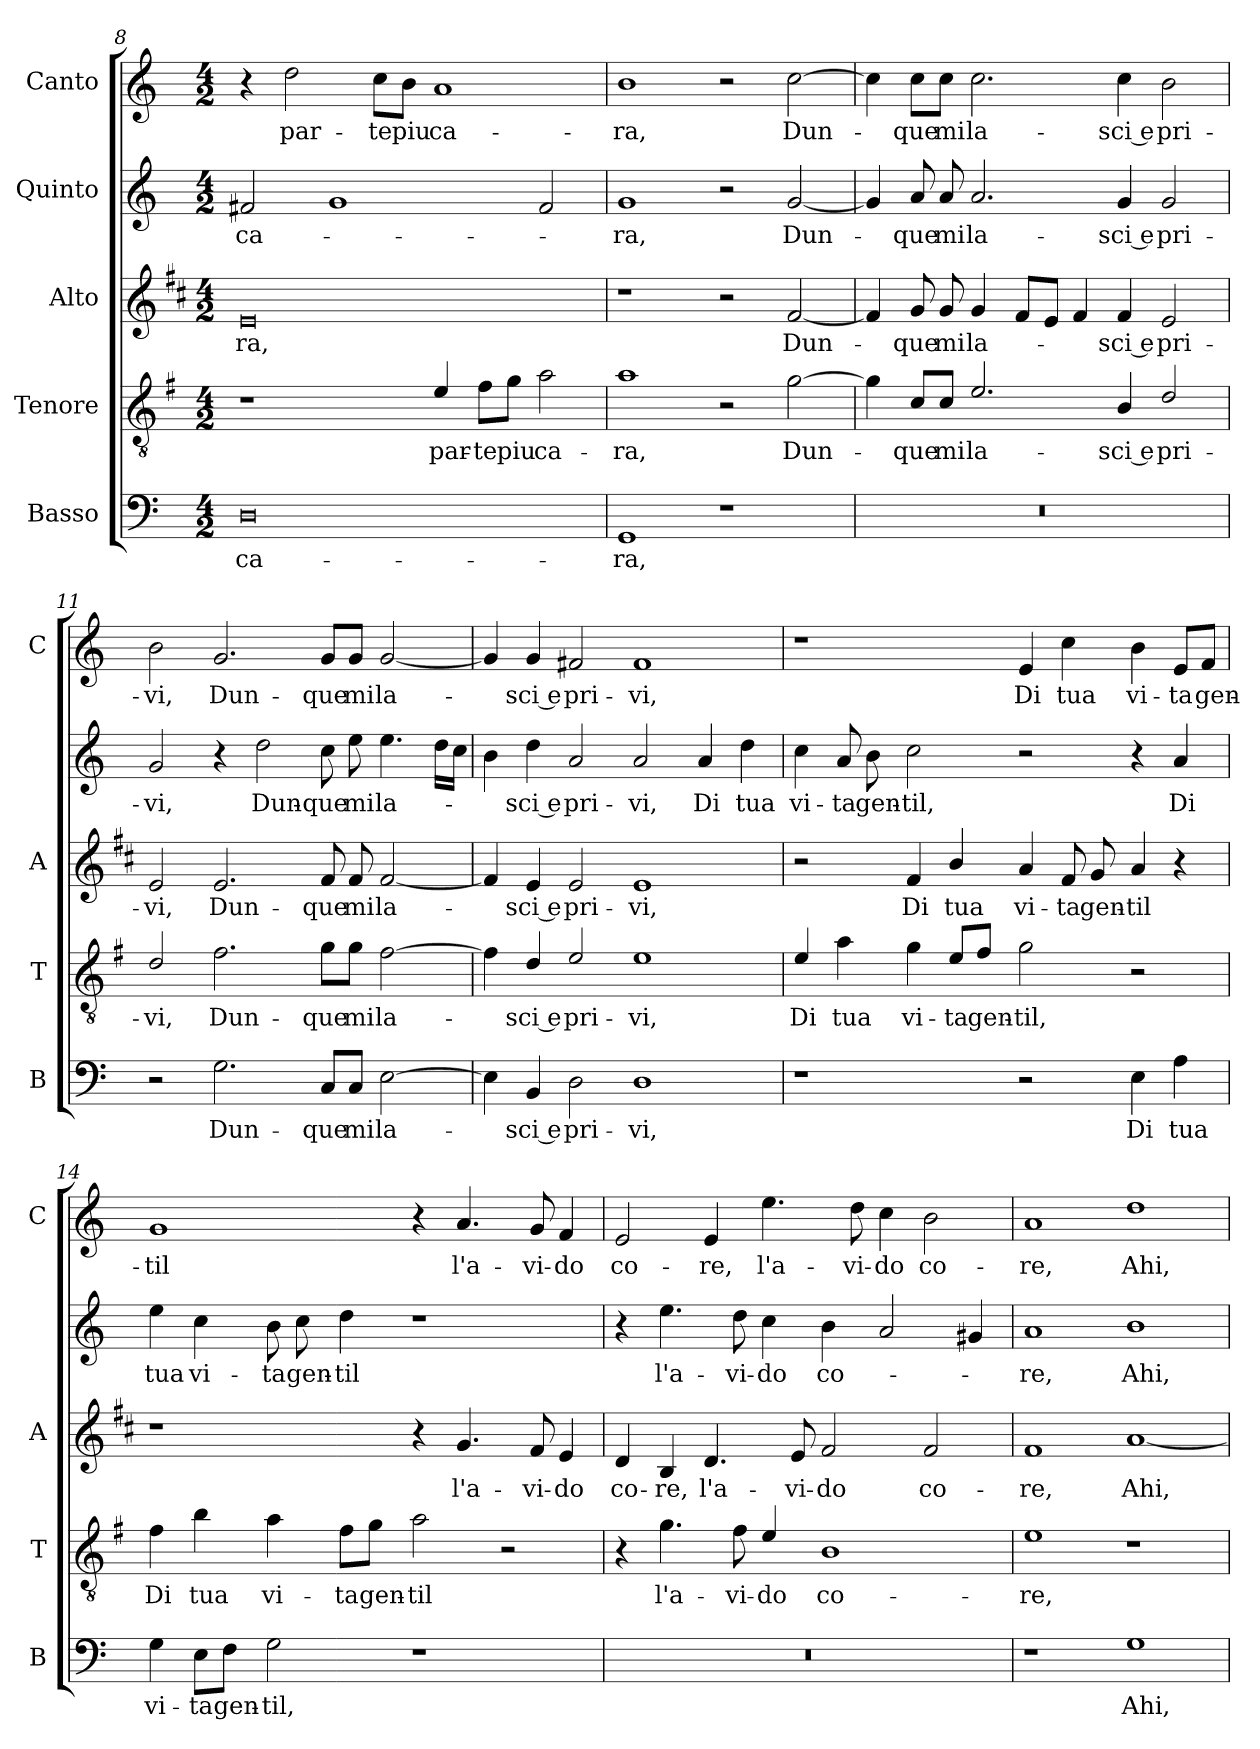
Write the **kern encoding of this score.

**kern	**text	**kern	**text	**kern	**text	**kern	**text	**kern	**text
*part5	*part5	*part4	*part4	*part3	*part3	*part2	*part2	*part1	*part1
*staff5	*staff5	*staff4	*staff4	*staff3	*staff3	*staff2	*staff2	*staff1	*staff1
*I"Basso	*	*I"Tenore	*	*I"Alto	*	*I"Quinto	*	*I"Canto	*
*I'B	*	*I'T	*	*I'A	*	*	*	*I'C	*
*clefF4	*	*clefGv2	*	*clefG2	*	*clefG2	*	*clefG2	*
*	*	*ITrd4c7	*	*ITrd1c2	*	*	*	*	*
*k[]	*	*k[]	*	*k[]	*	*k[]	*	*k[]	*
*C:	*	*C:	*	*C:	*	*C:	*	*C:	*
*M4/2	*	*M4/2	*	*M4/2	*	*M4/2	*	*M4/2	*
=8	=8	=8	=8	=8	=8	=8	=8	=8	=8
!	!LO:LY:b	!	!	!	!LO:LY:b	!	!LO:LY:b	!	!
0D	ca-	1r	.	0d	-ra,	2f#X/	ca-	4r	.
!	!	!	!	!	!	!	!	!	!LO:LY:b
.	.	.	.	.	.	.	.	2dd\	par-
.	.	.	.	.	.	1g	.	.	.
!	!	!	!	!	!	!	!	!	!LO:LY:b
.	.	.	.	.	.	.	.	8cc\L	-te
!	!	!	!	!	!	!	!	!	!LO:LY:b
.	.	.	.	.	.	.	.	8b\J	piu
!	!	!	!LO:LY:b	!	!	!	!	!	!LO:LY:b
.	.	4A/	par-	.	.	.	.	1a	ca-
!	!	!	!LO:LY:b	!	!	!	!	!	!
.	.	8B\L	-te	.	.	.	.	.	.
!	!	!	!LO:LY:b	!	!	!	!	!	!
.	.	8c\J	piu	.	.	.	.	.	.
!	!	!	!LO:LY:b	!	!	!	!	!	!
.	.	2d\	ca-	.	.	2f#/	.	.	.
=9	=9	=9	=9	=9	=9	=9	=9	=9	=9
!	!LO:LY:b	!	!LO:LY:b	!	!	!	!LO:LY:b	!	!LO:LY:b
1GG	-ra,	1d	-ra,	1r	.	1g	-ra,	1b	-ra,
1r	.	2r	.	2r	.	2r	.	2r	.
!	!	!	!LO:LY:b	!	!LO:LY:b	!	!LO:LY:b	!	!LO:LY:b
.	.	[2c\	Dun-	[2e/	Dun-	[2g/	Dun-	[2cc\	Dun-
!!LO:LB:g=z
=10	=10	=10	=10	=10	=10	=10	=10	=10	=10
0r	.	4c\]	.	4e/]	.	4g/]	.	4cc\]	.
!	!	!	!LO:LY:b	!	!LO:LY:b	!	!LO:LY:b	!	!LO:LY:b
.	.	8F/L	-que	8f/	-que	8a/	-que	8cc\L	-que
!	!	!	!LO:LY:b	!	!LO:LY:b	!	!LO:LY:b	!	!LO:LY:b
.	.	8F/J	mi	8f/	mi	8a/	mi	8cc\J	mi
!	!	!	!LO:LY:b	!	!LO:LY:b	!	!LO:LY:b	!	!LO:LY:b
.	.	2.A/	la-	4f/	la-	2.a/	la-	2.cc\	la-
.	.	.	.	8e/L	.	.	.	.	.
.	.	.	.	8d/J	.	.	.	.	.
.	.	.	.	4e/	.	.	.	.	.
!	!	!	!LO:LY:b	!	!LO:LY:b	!	!LO:LY:b	!	!LO:LY:b
.	.	4E/	-sci e	4e/	-sci e	4g/	-sci e	4cc\	-sci e
!	!	!	!LO:LY:b	!	!LO:LY:b	!	!LO:LY:b	!	!LO:LY:b
.	.	2G/	pri-	2d/	pri-	2g/	pri-	2b\	pri-
=11	=11	=11	=11	=11	=11	=11	=11	=11	=11
!	!	!	!LO:LY:b	!	!LO:LY:b	!	!LO:LY:b	!	!LO:LY:b
2r	.	2G/	-vi,	2d/	-vi,	2g/	-vi,	2b\	-vi,
!	!LO:LY:b	!	!LO:LY:b	!	!LO:LY:b	!	!	!	!LO:LY:b
2.G\	Dun-	2.B\	Dun-	2.d/	Dun-	4r	.	2.g/	Dun-
!	!	!	!	!	!	!	!LO:LY:b	!	!
.	.	.	.	.	.	2dd\	Dun-	.	.
!	!LO:LY:b	!	!LO:LY:b	!	!LO:LY:b	!	!LO:LY:b	!	!LO:LY:b
8C/L	-que	8c\L	-que	8e/	-que	8cc\	-que	8g/L	-que
!	!LO:LY:b	!	!LO:LY:b	!	!LO:LY:b	!	!LO:LY:b	!	!LO:LY:b
8C/J	mi	8c\J	mi	8e/	mi	8ee\	mi	8g/J	mi
!	!LO:LY:b	!	!LO:LY:b	!	!LO:LY:b	!	!LO:LY:b	!	!LO:LY:b
[2E\	la-	[2B\	la-	[2e/	la-	4.ee\	la-	[2g/	la-
.	.	.	.	.	.	16dd\LL	.	.	.
.	.	.	.	.	.	16cc\JJ	.	.	.
=12	=12	=12	=12	=12	=12	=12	=12	=12	=12
4E\]	.	4B\]	.	4e/]	.	4b\	.	4g/]	.
!	!LO:LY:b	!	!LO:LY:b	!	!LO:LY:b	!	!LO:LY:b	!	!LO:LY:b
4BB/	-sci e	4G/	-sci e	4d/	-sci e	4dd\	-sci e	4g/	-sci e
!	!LO:LY:b	!	!LO:LY:b	!	!LO:LY:b	!	!LO:LY:b	!	!LO:LY:b
2D\	pri-	2A/	pri-	2d/	pri-	2a/	pri-	2f#X/	pri-
!	!LO:LY:b	!	!LO:LY:b	!	!LO:LY:b	!	!LO:LY:b	!	!LO:LY:b
1D	-vi,	1A	-vi,	1d	-vi,	2a/	-vi,	1f#	-vi,
!	!	!	!	!	!	!	!LO:LY:b	!	!
.	.	.	.	.	.	4a/	Di	.	.
!	!	!	!	!	!	!	!LO:LY:b	!	!
.	.	.	.	.	.	4dd\	tua	.	.
!!LO:LB:g=z
=13	=13	=13	=13	=13	=13	=13	=13	=13	=13
!	!	!	!LO:LY:b	!	!	!	!LO:LY:b	!	!
1r	.	4A/	Di	2r	.	4cc\	vi-	1r	.
!	!	!	!LO:LY:b	!	!	!	!LO:LY:b	!	!
.	.	4d\	tua	.	.	8a/	-ta	.	.
!	!	!	!	!	!	!	!LO:LY:b	!	!
.	.	.	.	.	.	8b\	gen-	.	.
!	!	!	!LO:LY:b	!	!LO:LY:b	!	!LO:LY:b	!	!
.	.	4c\	vi-	4e/	Di	2cc\	-til,	.	.
!	!	!	!LO:LY:b	!	!LO:LY:b	!	!	!	!
.	.	8A/L	-ta	4a/	tua	.	.	.	.
!	!	!	!LO:LY:b	!	!	!	!	!	!
.	.	8B/J	gen-	.	.	.	.	.	.
!	!	!	!LO:LY:b	!	!LO:LY:b	!	!	!	!LO:LY:b
2r	.	2c\	-til,	4g/	vi-	2r	.	4e/	Di
!	!	!	!	!	!LO:LY:b	!	!	!	!LO:LY:b
.	.	.	.	8e/	-ta	.	.	4cc\	tua
!	!	!	!	!	!LO:LY:b	!	!	!	!
.	.	.	.	8f/	gen-	.	.	.	.
!	!LO:LY:b	!	!	!	!LO:LY:b	!	!	!	!LO:LY:b
4E\	Di	2r	.	4g/	-til	4r	.	4b\	vi-
!	!LO:LY:b	!	!	!	!	!	!LO:LY:b	!	!LO:LY:b
4A\	tua	.	.	4r	.	4a/	Di	8e/L	-ta
!	!	!	!	!	!	!	!	!	!LO:LY:b
.	.	.	.	.	.	.	.	8f/J	gen-
=14	=14	=14	=14	=14	=14	=14	=14	=14	=14
!	!LO:LY:b	!	!LO:LY:b	!	!	!	!LO:LY:b	!	!LO:LY:b
4G\	vi-	4B\	Di	1r	.	4ee\	tua	1g	-til
!	!LO:LY:b	!	!LO:LY:b	!	!	!	!LO:LY:b	!	!
8E\L	-ta	4e\	tua	.	.	4cc\	vi-	.	.
!	!LO:LY:b	!	!	!	!	!	!	!	!
8F\J	gen-	.	.	.	.	.	.	.	.
!	!LO:LY:b	!	!LO:LY:b	!	!	!	!LO:LY:b	!	!
2G\	-til,	4d\	vi-	.	.	8b\	-ta	.	.
!	!	!	!	!	!	!	!LO:LY:b	!	!
.	.	.	.	.	.	8cc\	gen-	.	.
!	!	!	!LO:LY:b	!	!	!	!LO:LY:b	!	!
.	.	8B\L	-ta	.	.	4dd\	-til	.	.
!	!	!	!LO:LY:b	!	!	!	!	!	!
.	.	8c\J	gen-	.	.	.	.	.	.
!	!	!	!LO:LY:b	!	!	!	!	!	!
1r	.	2d\	-til	4r	.	1r	.	4r	.
!	!	!	!	!	!LO:LY:b	!	!	!	!LO:LY:b
.	.	.	.	4.f/	l'a-	.	.	4.a/	l'a-
.	.	2r	.	.	.	.	.	.	.
!	!	!	!	!	!LO:LY:b	!	!	!	!LO:LY:b
.	.	.	.	8e/	-vi-	.	.	8g/	-vi-
!	!	!	!	!	!LO:LY:b	!	!	!	!LO:LY:b
.	.	.	.	4d/	-do	.	.	4f/	-do
!!LO:PB:g=z
=15	=15	=15	=15	=15	=15	=15	=15	=15	=15
!	!	!	!	!	!LO:LY:b	!	!	!	!LO:LY:b
0r	.	4r	.	4c/	co-	4r	.	2e/	co-
!	!	!	!LO:LY:b	!	!LO:LY:b	!	!LO:LY:b	!	!
.	.	4.c\	l'a-	4A/	-re,	4.ee\	l'a-	.	.
!	!	!	!	!	!LO:LY:b	!	!	!	!LO:LY:b
.	.	.	.	4.c/	l'a-	.	.	4e/	-re,
!	!	!	!LO:LY:b	!	!	!	!LO:LY:b	!	!
.	.	8B\	-vi-	.	.	8dd\	-vi-	.	.
!	!	!	!LO:LY:b	!	!	!	!LO:LY:b	!	!LO:LY:b
.	.	4A/	-do	.	.	4cc\	-do	4.ee\	l'a-
!	!	!	!	!	!LO:LY:b	!	!	!	!
.	.	.	.	8d/	-vi-	.	.	.	.
!	!	!	!LO:LY:b	!	!LO:LY:b	!	!LO:LY:b	!	!
.	.	1E	co-	2e/	-do	4b\	co-	.	.
!	!	!	!	!	!	!	!	!	!LO:LY:b
.	.	.	.	.	.	.	.	8dd\	-vi-
!	!	!	!	!	!	!	!	!	!LO:LY:b
.	.	.	.	.	.	2a/	.	4cc\	-do
!	!	!	!	!	!LO:LY:b	!	!	!	!LO:LY:b
.	.	.	.	2e/	co-	.	.	2b\	co-
.	.	.	.	.	.	4g#X/	.	.	.
=16	=16	=16	=16	=16	=16	=16	=16	=16	=16
!	!	!	!LO:LY:b	!	!LO:LY:b	!	!LO:LY:b	!	!LO:LY:b
1r	.	1A	-re,	1e	-re,	1a	-re,	1a	-re,
!	!LO:LY:b	!	!	!	!LO:LY:b	!	!LO:LY:b	!	!LO:LY:b
1G	Ahi,	1r	.	[1g	Ahi,	1b	Ahi,	1dd	Ahi,
=	=	=	=	=	=	=	=	=	=
*-	*-	*-	*-	*-	*-	*-	*-	*-	*-
